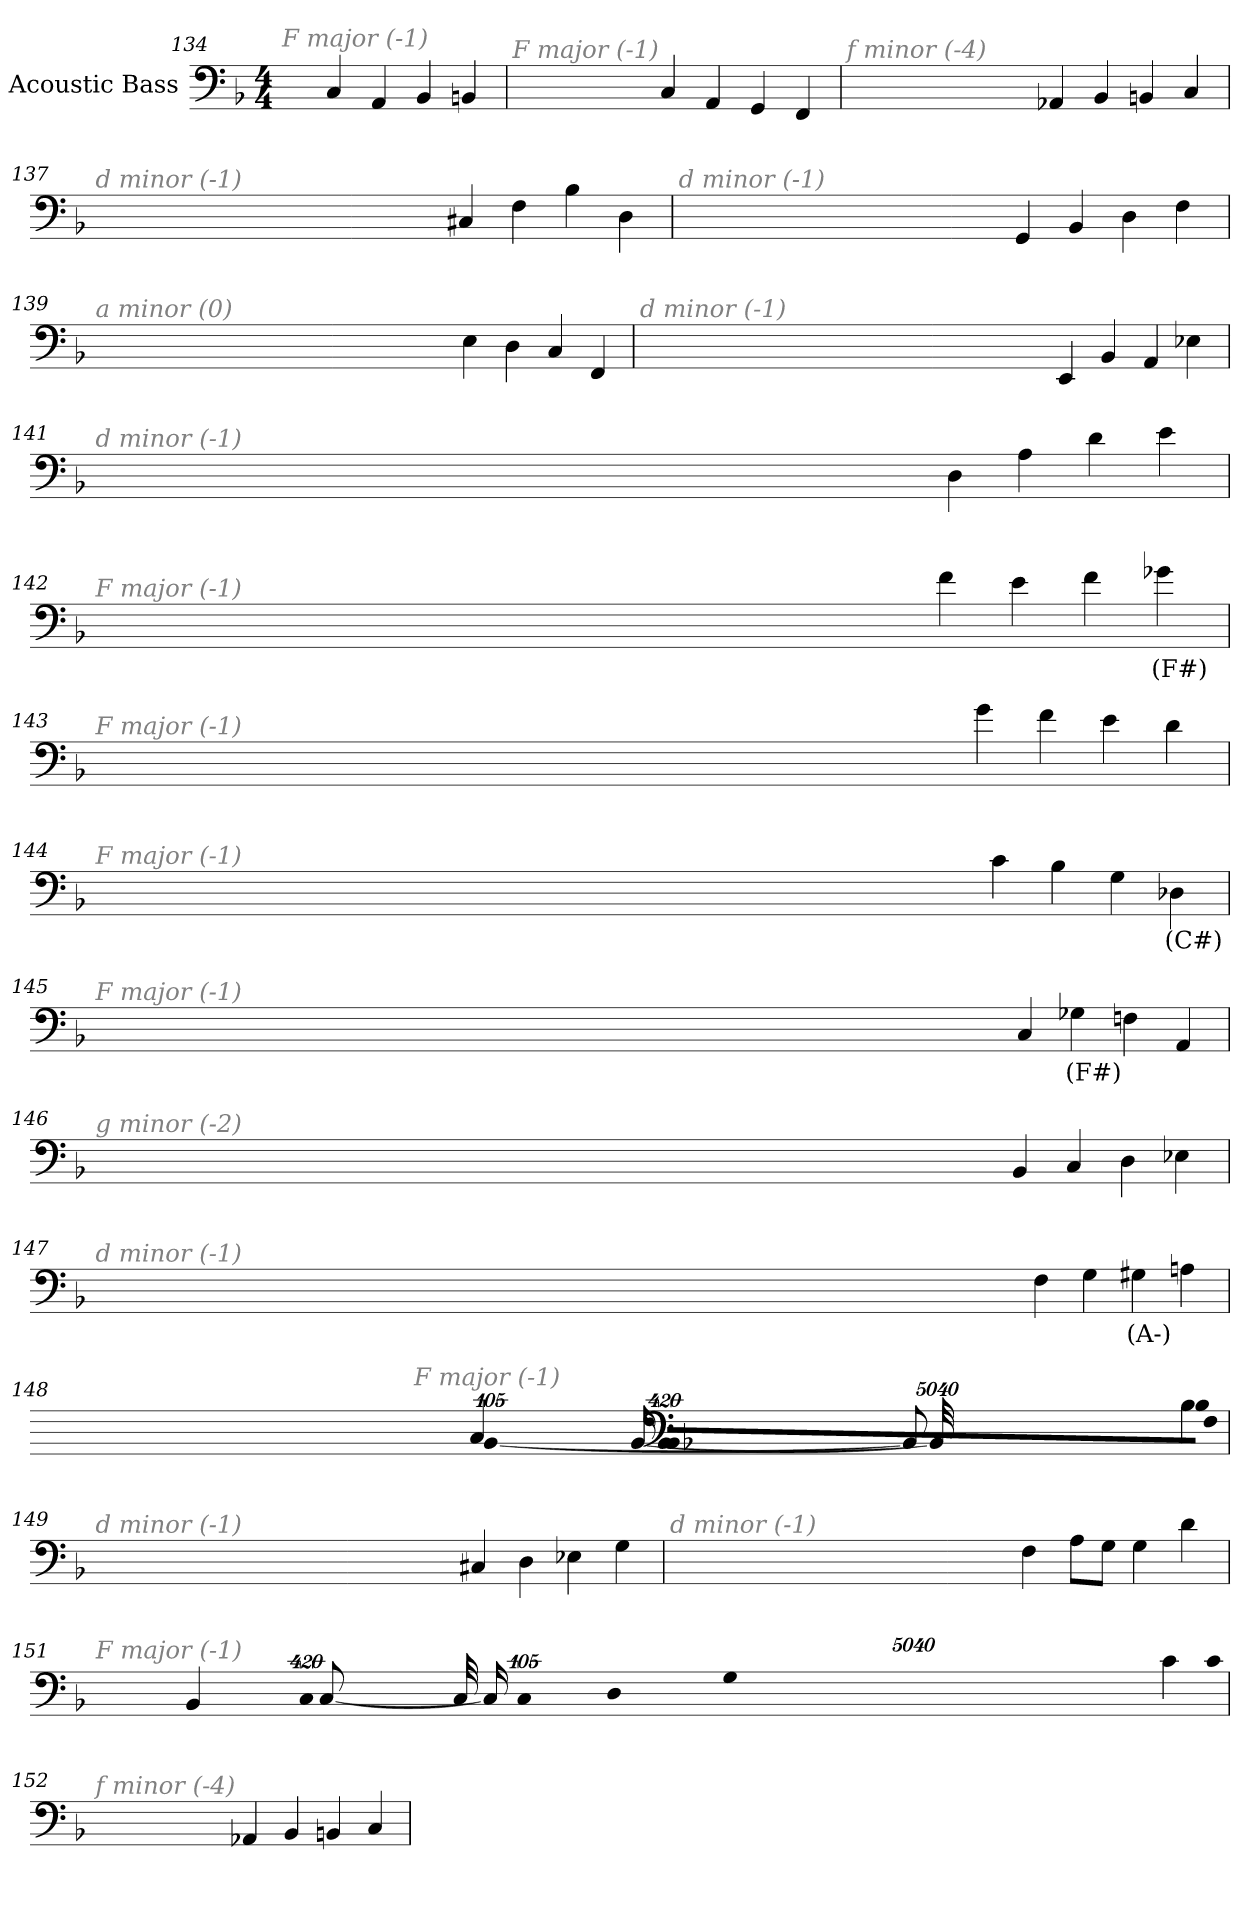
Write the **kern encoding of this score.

**kern	**text
*part1	*part1
*staff1	*staff1
*I"Acoustic Bass	*
*clefF4	*
*ITrd7c12	*
*k[b-]	*
*F:	*
*M4/4	*
=134	=134
!LO:TX:i:color=#808080:t=F major (-1)	!
4CC	.
4AAA	.
4BBB-	.
4BBBn	.
=135	=135
!LO:TX:i:color=#808080:t=F major (-1)	!
4CC	.
4AAA	.
4GGG	.
4FFF	.
=136	=136
!LO:TX:i:color=#808080:t=f minor (-4)	!
4AAA-X	.
4BBB-	.
4BBBn	.
4CC	.
=137	=137
!LO:TX:i:color=#808080:t=d minor (-1)	!
4CC#X	.
4FF	.
4BB-	.
4DD	.
=138	=138
!LO:TX:i:color=#808080:t=d minor (-1)	!
4GGG	.
4BBB-	.
4DD	.
4FF	.
=139	=139
!LO:TX:i:color=#808080:t=a minor (0)	!
4EE	.
4DD	.
4CC	.
4FFF	.
=140	=140
!LO:TX:i:color=#808080:t=d minor (-1)	!
4EEE	.
4BBB-	.
4AAA	.
4EE-X	.
=141	=141
!LO:TX:i:color=#808080:t=d minor (-1)	!
4DD	.
4AA	.
4D	.
4E	.
=142	=142
!LO:TX:i:color=#808080:t=F major (-1)	!
4F	.
4E	.
4F	.
4G-Xi	(F#)
=143	=143
!LO:TX:i:color=#808080:t=F major (-1)	!
4G	.
4F	.
4E	.
4D	.
=144	=144
!LO:TX:i:color=#808080:t=F major (-1)	!
4C	.
4BB-	.
4GG	.
4DD-Xi	(C#)
=145	=145
!LO:TX:i:color=#808080:t=F major (-1)	!
4CC	.
4GG-Xi	(F#)
4FFn	.
4AAA	.
=146	=146
!LO:TX:i:color=#808080:t=g minor (-2)	!
4BBB-	.
4CC	.
4DD	.
4EE-X	.
=147	=147
!LO:TX:i:color=#808080:t=d minor (-1)	!
4FF	.
4GG	.
4GG#Xi	(A-)
4AAn	.
=148	=148
!LO:TX:i:color=#808080:t=F major (-1)	!
4BB-	.
!LO:N:vis=8	!
40320%3347BB-L	.
!LO:N:vis=8	!
40320%3347FF	.
!LO:N:vis=8	!
40320%3347BBB-J	.
!LO:N:vis=1024	!
[13440%13BBB-	.
8BBB-_	.
16BBB-_	.
32BBB-_	.
!LO:N:vis=1024%31	!
13440%407BBB-]	.
4CC	.
=149	=149
!LO:TX:i:color=#808080:t=d minor (-1)	!
4CC#X	.
4DD	.
4EE-X	.
4GG	.
=150	=150
!LO:TX:i:color=#808080:t=d minor (-1)	!
4FF	.
8AAL	.
8GGJ	.
4GG	.
4D	.
=151	=151
!LO:TX:i:color=#808080:t=F major (-1)	!
4C	.
!LO:N:vis=8	!
40320%3347CL	.
!LO:N:vis=8	!
40320%3347GG	.
!LO:N:vis=8	!
40320%3347DDJ	.
!LO:N:vis=1024	!
[13440%13CC	.
8CC_	.
16CC_	.
32CC_	.
!LO:N:vis=1024%31	!
13440%407CC]	.
4BBB-	.
=152	=152
!LO:TX:i:color=#808080:t=f minor (-4)	!
4AAA-X	.
4BBB-	.
4BBBn	.
4CC	.
=	=
*-	*-
